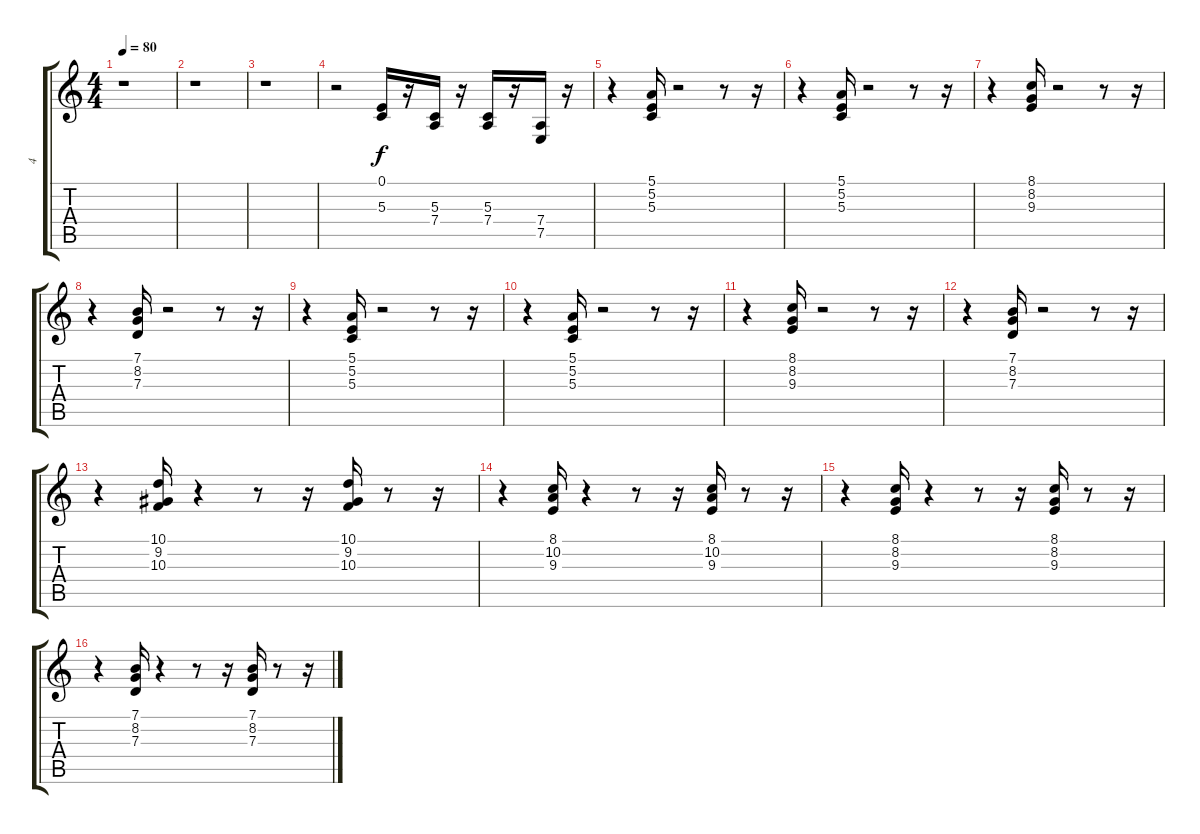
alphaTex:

\track ("4" "4") {instrument pizzicatostrings}
\staff {score tabs}
\tuning (E4 B3 G3 D3 A2 E2) {hide}
\ts (4 4)
\tempo 80
\clef g2
\ks c
r.1{dy f} |
r.1 |
r.1 |
r.2 (0.1 5.3).16 r.16 (5.3 7.4).16 r.16 (5.3 7.4).16 r.16 (7.4 7.5).16 r.16 |
r.4 (5.1 5.2 5.3).16 r.2 r.8 r.16 |
r.4 (5.1 5.2 5.3).16 r.2 r.8 r.16 |
r.4 (8.1 8.2 9.3).16 r.2 r.8 r.16 |
r.4 (7.1 8.2 7.3).16 r.2 r.8 r.16 |
r.4 (5.1 5.2 5.3).16 r.2 r.8 r.16 |
r.4 (5.1 5.2 5.3).16 r.2 r.8 r.16 |
r.4 (8.1 8.2 9.3).16 r.2 r.8 r.16 |
r.4 (7.1 8.2 7.3).16 r.2 r.8 r.16 |
r.4 (10.1 9.2 10.3).16 r.4 r.8 r.16 (10.1 9.2 10.3).16 r.8 r.16 |
r.4 (8.1 10.2 9.3).16 r.4 r.8 r.16 (8.1 10.2 9.3).16 r.8 r.16 |
r.4 (8.1 8.2 9.3).16 r.4 r.8 r.16 (8.1 8.2 9.3).16 r.8 r.16 |
r.4 (7.1 8.2 7.3).16 r.4 r.8 r.16 (7.1 8.2 7.3).16 r.8 r.16
